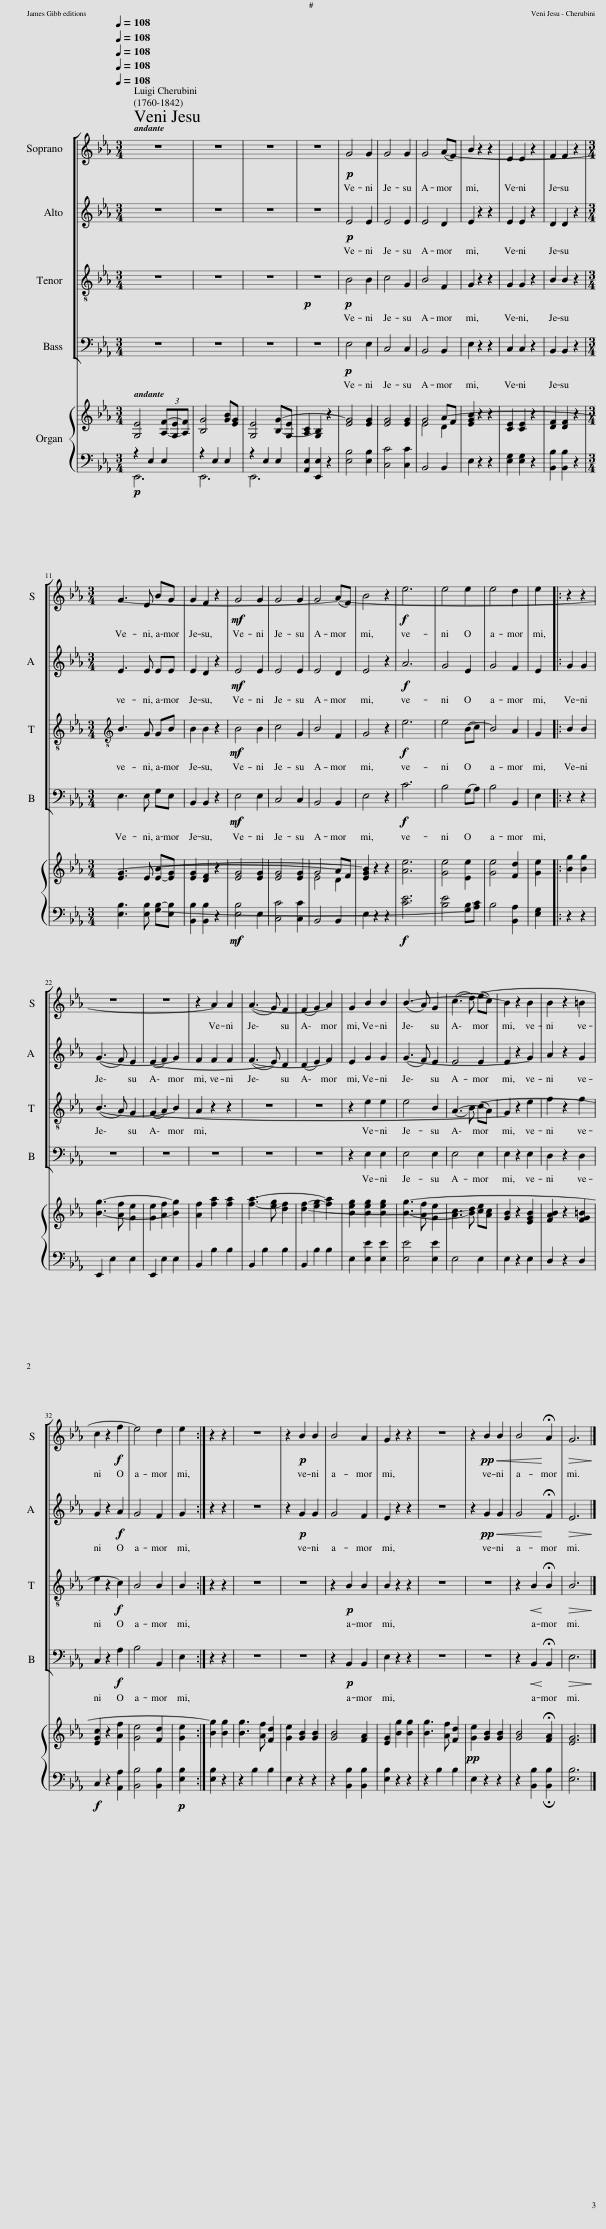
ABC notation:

X:1
%%score [ 1 2 3 4 ] { ( 5 6 ) | ( 7 8 ) }
L:1/8
Q:1/4=108
M:3/4
I:linebreak $
K:Eb
V:1 treble
V:2 treble
V:3 treble-8
V:4 bass
V:5 treble
V:6 treble
V:7 bass
V:8 bass
V:1
 z6 | z6 | z6 | z6 |!p! G4 G2 | %5
 G4 G2 | G4 (A-F) | B2 z2 z2 | E2 E2 z2 | F2 F2 z2 |$ %10
[M:3/4] G3 E BG | G2 F2 z2 |!mf! G4 G2 | G4 G2 | G4 (A-F) | %15
 B4 z2 |!f! e6 | e4 e2 | e4 d2 | e2 |: %20
 z2 z2 |$ z6 | z6 | z2 A2 A2 | (A3- G) F2 | %25
 (F2 G2) A2 | G2 B2 B2 | (B3- A) G2 | (c3- d) (e-c) | B2 z2 B2 | %30
 B2 z2 =B2 |$ c2 z2!f! f2 | e4 d2 | e2 :| z2 z2 | %35
 z6 | z2!p! B2 B2 | B4 A2 | G2 z2 z2 | z6 | %40
 z2!pp! B2!<(! B2 | B4!<)! !fermata!A2 |!>(! G6!>)! |] %43
V:2
 z6 | z6 | z6 | z6 |!p! E4 E2 | %5
 E4 E2 | E4 D2 | E2 z2 z2 | E2 E2 z2 | D2 D2 z2 |$ %10
[M:3/4] E3 E EE | E2 D2 z2 |!mf! E4 E2 | E4 E2 | E4 D2 | %15
 E4 z2 |!f! A6 | G4 E2 | G4 F2 | E2 |: %20
 G2 G2 |$ (G3- F) E2 | (E2- F2) G2 | F2 F2 F2 | (F3- E) D2 | %25
 (D2 E2) F2 | E2 G2 G2 | (G3- F) E2 | E4 E2 | E2 z2 G2 | %30
 A2 z2 G2 |$ G2 z2!f! A2 | G4 F2 | G2 :| z2 z2 | %35
 z6 | z2!p! G2 G2 | G4 F2 | E2 z2 z2 | z6 | %40
 z2!pp! G2!<(! G2 | G4!<)! !fermata!F2 |!>(! E6!>)! |] %43
V:3
 z6 | z6 | z6 |!p! z6 |!p! B4 B2 | %5
 c4 G2 | B4 F2 | G2 z2 z2 | G2 G2 z2 | B2 B2 z2 |$ %10
[M:3/4][K:treble-8] B3 G GB | B2 B2 z2 |!mf! B4 B2 | c4 G2 | B4 F2 | %15
 G4 z2 |!f! e6 | e4 (B-c) | B4 A2 | G2 |: %20
 B2 B2 |$ (B3- A) G2 | (G2- A2) B2 | A2 z2 z2 | z6 | %25
 z6 | z2 e2 e2 | e4 B2 | (A3- B) (c-A) | G2 z2 e2 | %30
 f2 z2 f2 |$ e2 z2!f! c2 | B4 B2 | B2 :| z2 z2 | %35
 z6 | z6 | z2!p! B2 B2 | B2 z2 z2 | z6 | %40
 z6 | z2!<(! B2!<)! !fermata!B2 |!>(! B6!>)! |] %43
V:4
 z6 | z6 | z6 | z6 |!p! E,4 E,2 | %5
 C,4 C,2 | B,,4 B,,2 | E,2 z2 z2 | C,2 C,2 z2 | B,,2 B,,2 z2 |$ %10
[M:3/4] E,3 E, G,E, | B,,2 B,,2 z2 |!mf! E,4 E,2 | C,4 C,2 | B,,4 B,,2 | %15
 E,4 z2 |!f! C6 | B,4 (G,A,) | B,4 B,,2 | E,2 |: %20
 z2 z2 |$ z6 | z6 | z6 | z6 | %25
 z6 | z2 E,2 E,2 | E,4 E,2 | E,4 E,2 | E,2 z2 E,2 | %30
 D,2 z2 D,2 |$ C,2 z2!f! A,2 | B,4 B,,2 | E,2 :| z2 z2 | %35
 z6 | z6 | z2!p! B,,2 B,,2 | E,2 z2 z2 | z6 | %40
 z6 | z2!<(! B,,2!<)! !fermata!B,,2 |!>(! E,6!>)! |] %43
V:5
 [G,E]4 (3[A,F]-[G,E][A,F] | [B,G]4 [GB][EG] | [G,E]4 [B,G]-[G,E] | [A,C]2 [G,B,]2 z2 | [EG]4 [EG]2 | %5
 [EG]4 [EG]2 | G4 A-F | [EGB]2 z2 z2 | [CE]2 [CE]2 z2 | [DF]2 [DF]2 z2 |$ %10
[M:3/4] [EG]3 E [EB]-[EG] | [EG]2 [DF]2 z2 | [EG]4 [EG]2 | [EG]4 [EG]2 | G4 AF | %15
 [EGB]2 z2 z2 | [Ae]6 | [Ge]4 [Ee]2 | [Ge]4 [Fd]2 | [Ge]2 |: %20
 [Bg]2 [Bg]2 |$ [Bg]3- [Af] [Ge]2 | [Ge]2 [Af]2 [Bg]2 | [Af]2 [fa]2 [fa]2 | [fa]3- [eg] [df]2 | %25
 [df]2- [eg]2 [fa]2 | [Beg]2 [Beg]2 [Beg]2 | [Bg]3- [Af] [Ge]2 | [Ac]3 [Bd] [ce][Ac] | [GB]2 z2 [EGB]2 | %30
 [FAB]2 z2 [FG=B]2 |$ [EGc]2 z2 [Af]2 | [Ge]4 [Fd]2 | [Ge]2 :| [Bg]2 [Bg]2 | %35
 [Bg]3 [Af] [Fd]2 | [Ge]2 [GB]2 [GB]2 | [GB]4 [FA]2 | [EG]2 [Bg]2 [Bg]2 | [Bg]3 [Af] [Fd]2 | %40
!pp! [Ge]2 [GB]2 [GB]2 | [GB]4 !fermata![FA]2 | [EG]6 |] %43
V:6
 x6 | x6 | x6 | x6 | x6 | %5
 x6 | E4 D2 | x2 x2 x2 | x2 x2 x2 | x2 x2 x2 |$ %10
[M:3/4] x2 x2 x2 | x2 x2 x2 | x2 x2 x2 | x2 x2 x2 | E4 D2 | %15
 x2 x2 x2 | x2 x2 x2 | x2 x2 x2 | x2 x2 x2 | x2 |: %20
 x2 x2 |$ x6 | x6 | x6 | x6 | %25
 x6 | x6 | x6 | x6 | x6 | %30
 x6 |$ x6 | x6 | x2 :| x4 | %35
 x6 | x6 | x6 | x6 | x6 | %40
 x6 | x6 | x6 |] %43
V:7
!p! z2 E,2 E,2 | z2 E,2 E,2 | z2 E,2 E,2 | [A,,E,]2 [E,,E,]2 z2 | [E,B,]4 [E,B,]2 | %5
 [C,C]4 [C,C]2 | B,,4 B,,2 | E,2 z2 z2 | [E,G,]2 [E,G,]2 z2 | [B,,B,]2 [B,,B,]2 z2 |$ %10
[M:3/4] [E,B,]3 [E,B,] [G,B,]-[E,B,] | [B,,B,]2 [B,,B,]2 z2 |!mf! [E,B,]4 E,2 | [C,C]4 [C,C]2 | B,,4 B,,2 | %15
 E,2 z2 z2 |!f! [CE]6 | [B,E]4 [G,B,][A,C] | B,4 [B,,A,]2 | [E,G,]2 |: %20
 z2 z2 |$ E,,2 E,2 E,2 | E,,2 E,2 E,2 | B,,2 B,2 B,2 | B,,2 B,2 B,2 | %25
 B,,2 B,2 B,2 | E,2 [E,E]2 [E,E]2 | [E,E]4 [E,E]2 | E,4 E,2 | E,2 z2 E,2 | %30
 D,2 z2 D,2 |$!f! C,2 z2 [A,,A,]2 | [B,,B,]4 [B,,B,]2 |!p! [E,B,]2 :| [E,B,]2 z2 | %35
 z2 B,2 B,2 | E,2 z2 z2 | z2 [B,,B,]2 [B,,B,]2 | [E,B,]2 z2 z2 | z2 B,2 B,2 | %40
 E,2 z2 z2 | z2 [B,,B,]2 !fermata![B,,B,]2 | [E,B,]6 |] %43
V:8
 E,,6 | E,,6 | E,,6 | x2 x2 x2 | x2 x2 x2 | %5
 x2 x2 x2 | x6 | x6 | x6 | x6 |$ %10
[M:3/4] x6 | x6 | x6 | x6 | x6 | %15
 x6 | x6 | x6 | x6 | x2 |: %20
 x4 |$ x6 | x6 | x6 | x6 | %25
 x6 | x6 | x6 | x6 | x6 | %30
 x6 |$ x6 | x6 | x2 :| x4 | %35
 x6 | x6 | x6 | x6 | x6 | %40
 x6 | x6 | x6 |] %43
